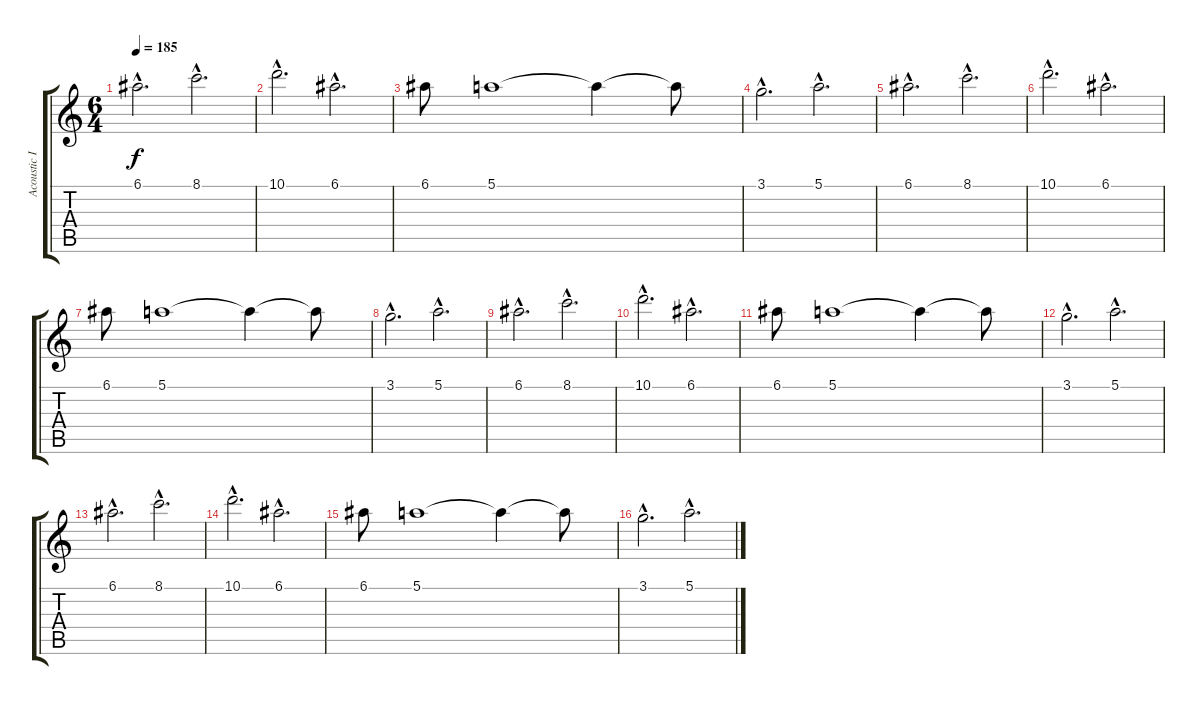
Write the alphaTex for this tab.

\track ("Acoustic II" "Acoustic I") {instrument acousticguitarsteel}
\staff {score tabs}
\tuning (E4 B3 G3 D3 A2 E2) {hide}
\ts (6 4)
\tempo 185
\clef g2
\ks c
6.1{hac}.2{d dy f} 8.1{hac}.2{d} |
10.1{hac}.2{d} 6.1{hac}.2{d} |
6.1.8 5.1.1 5.1{t}.4 5.1{t}.8 |
3.1{hac}.2{d} 5.1{hac}.2{d} |
6.1{hac}.2{d} 8.1{hac}.2{d} |
10.1{hac}.2{d} 6.1{hac}.2{d} |
6.1.8 5.1.1 5.1{t}.4 5.1{t}.8 |
3.1{hac}.2{d} 5.1{hac}.2{d} |
6.1{hac}.2{d} 8.1{hac}.2{d} |
10.1{hac}.2{d} 6.1{hac}.2{d} |
6.1.8 5.1.1 5.1{t}.4 5.1{t}.8 |
3.1{hac}.2{d} 5.1{hac}.2{d} |
6.1{hac}.2{d} 8.1{hac}.2{d} |
10.1{hac}.2{d} 6.1{hac}.2{d} |
6.1.8 5.1.1 5.1{t}.4 5.1{t}.8 |
3.1{hac}.2{d} 5.1{hac}.2{d}
